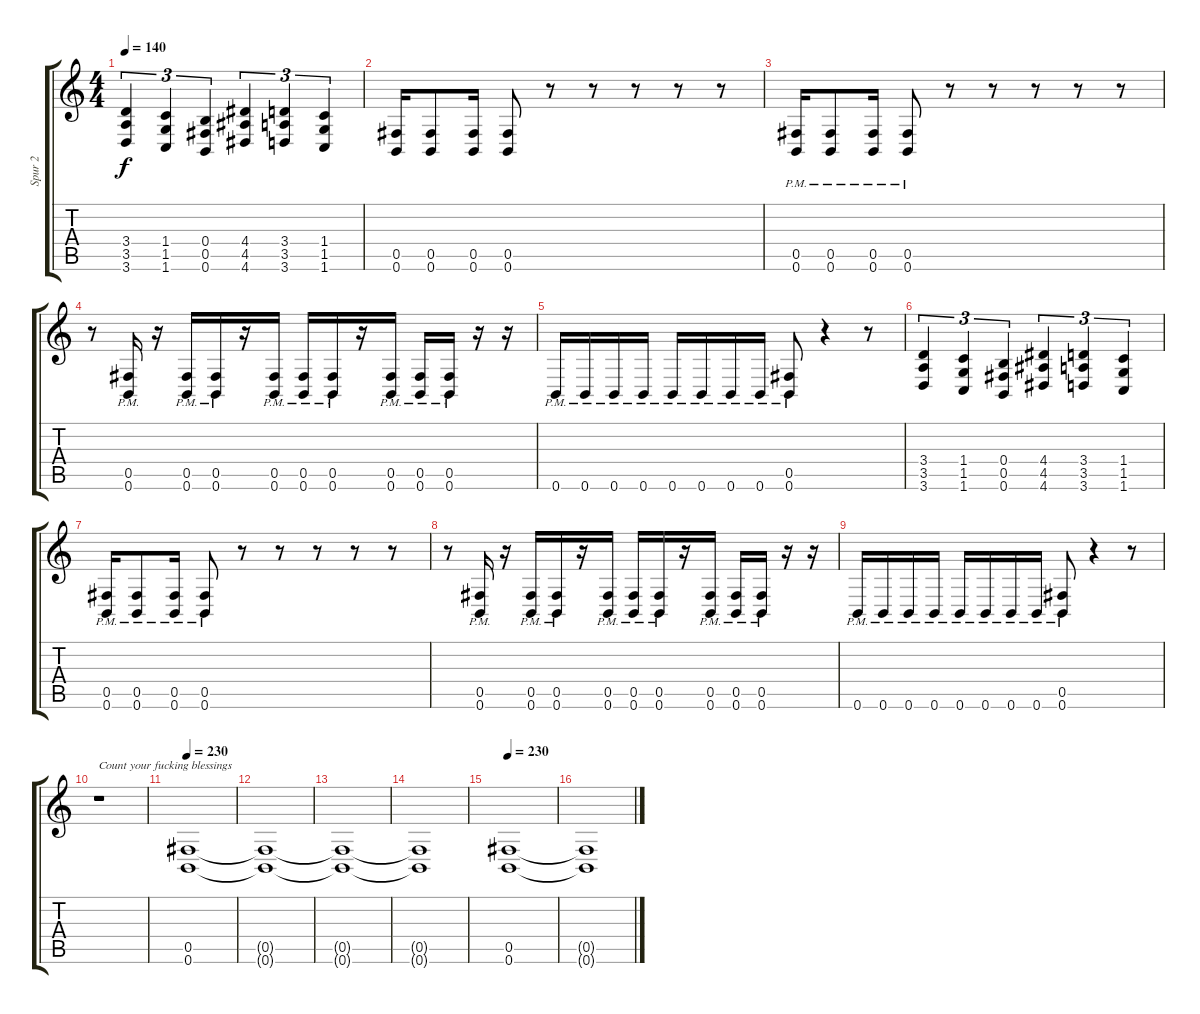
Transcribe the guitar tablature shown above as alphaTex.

\track ("Spur 2" "Spur 2") {instrument distortionguitar}
\staff {score tabs}
\tuning (Db4 Ab3 E3 B2 Gb2 B1) {hide}
\ts (4 4)
\tempo 140
\clef g2
\ks c
(3.4 3.5 3.6).4{tu (3 2) dy f} (1.4 1.5 1.6).4{tu (3 2)} (0.4 0.5 0.6).4{tu (3 2)} (4.4 4.5 4.6).4{tu (3 2)} (3.4 3.5 3.6).4{tu (3 2)} (1.4 1.5 1.6).4{tu (3 2)} |
(0.5 0.6).16 (0.5 0.6).8 (0.5 0.6).16 (0.5 0.6).8 r.8 r.8 r.8 r.8 r.8 |
(0.5{pm} 0.6{pm}).16 (0.5{pm} 0.6{pm}).8 (0.5{pm} 0.6{pm}).16 (0.5{pm} 0.6{pm}).8 r.8 r.8 r.8 r.8 r.8 |
r.8 (0.5{pm} 0.6{pm}).16 r.16 (0.5{pm} 0.6{pm}).16 (0.5{pm} 0.6{pm}).16 r.16 (0.5{pm} 0.6{pm}).16 (0.5{pm} 0.6{pm}).16 (0.5{pm} 0.6{pm}).16 r.16 (0.5{pm} 0.6{pm}).16 (0.5{pm} 0.6{pm}).16 (0.5{pm} 0.6{pm}).16 r.16 r.16 |
0.6{pm}.16 0.6{pm}.16 0.6{pm}.16 0.6{pm}.16 0.6{pm}.16 0.6{pm}.16 0.6{pm}.16 0.6{pm}.16 (0.5{pm} 0.6{pm}).8 r.4 r.8 |
(3.4 3.5 3.6).4{tu (3 2)} (1.4 1.5 1.6).4{tu (3 2)} (0.4 0.5 0.6).4{tu (3 2)} (4.4 4.5 4.6).4{tu (3 2)} (3.4 3.5 3.6).4{tu (3 2)} (1.4 1.5 1.6).4{tu (3 2)} |
(0.5{pm} 0.6{pm}).16 (0.5{pm} 0.6{pm}).8 (0.5{pm} 0.6{pm}).16 (0.5{pm} 0.6{pm}).8 r.8 r.8 r.8 r.8 r.8 |
r.8 (0.5{pm} 0.6{pm}).16 r.16 (0.5{pm} 0.6{pm}).16 (0.5{pm} 0.6{pm}).16 r.16 (0.5{pm} 0.6{pm}).16 (0.5{pm} 0.6{pm}).16 (0.5{pm} 0.6{pm}).16 r.16 (0.5{pm} 0.6{pm}).16 (0.5{pm} 0.6{pm}).16 (0.5{pm} 0.6{pm}).16 r.16 r.16 |
0.6{pm}.16 0.6{pm}.16 0.6{pm}.16 0.6{pm}.16 0.6{pm}.16 0.6{pm}.16 0.6{pm}.16 0.6{pm}.16 (0.5{pm} 0.6{pm}).8 r.4 r.8 |
r.1{txt "Count your fucking blessings"} |
\tempo 230
(0.5 0.6).1 |
(0.5{t} 0.6{t}).1 |
(0.5{t} 0.6{t}).1 |
(0.5{t} 0.6{t}).1 |
\tempo 230
(0.5 0.6).1 |
(0.5{t} 0.6{t}).1
